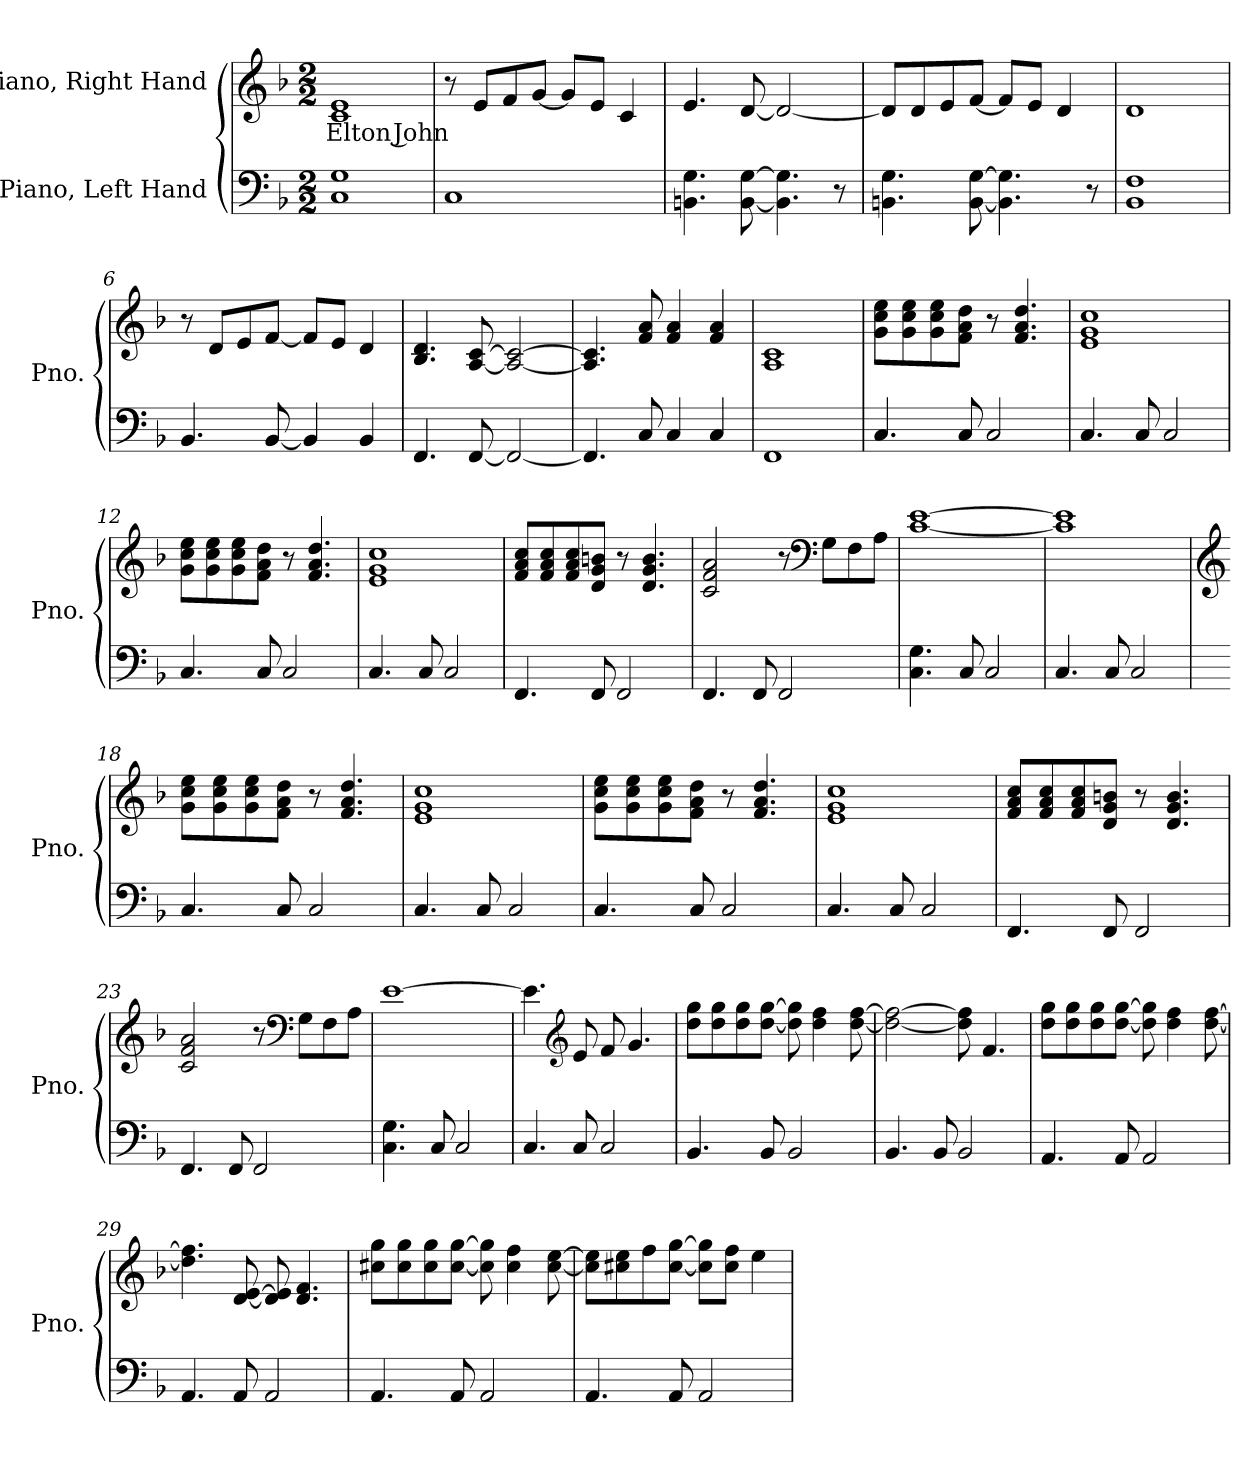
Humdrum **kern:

**kern	**kern	**text
*part2	*part1	*part1
*staff2	*staff1	*staff1
*I"Piano, Left Hand	*I"Piano, Right Hand	*
*I'Pno.	*I'Pno.	*
*clefF4	*clefG2	*
*k[b-]	*k[b-]	*
*M2/2	*M2/2	*
*MM100	*MM100	*
=1	=1	=1
!	!	!LO:LY:b
1C 1G	1c 1e	Elton John
=2	=2	=2
1C	8r	.
.	8e/L	.
.	8f/	.
.	[8g/J	.
.	8g/L]	.
.	8e/J	.
.	4c/	.
=3	=3	=3
4.BBn\ 4.G\	4.e/	.
[8BB\ [8G\	[8d/	.
4.BB\] 4.G\]	2d/_	.
8r	.	.
=4	=4	=4
4.BBn\ 4.G\	8d/L]	.
.	8d/	.
.	8e/	.
[8BB\ [8G\	[8f/J	.
4.BB\] 4.G\]	8f/L]	.
.	8e/J	.
.	4d/	.
8r	.	.
=5	=5	=5
1BB- 1F	1d	.
!!LO:LB:g=z
=6	=6	=6
4.BB-/	8r	.
.	8d/L	.
.	8e/	.
[8BB-/	[8f/J	.
4BB-/]	8f/L]	.
.	8e/J	.
4BB-/	4d/	.
=7	=7	=7
4.FF/	4.B-/ 4.d/	.
[8FF/	[8A/ [8c/	.
2FF/_	2A/_ 2c/_	.
=8	=8	=8
4.FF/]	4.A/] 4.c/]	.
8C/	8f/ 8a/	.
4C/	4f/ 4a/	.
4C/	4f/ 4a/	.
=9	=9	=9
1FF	1A 1c	.
=10	=10	=10
4.C/	8g\ 8cc\ 8ee\L	.
.	8g\ 8cc\ 8ee\	.
.	8g\ 8cc\ 8ee\	.
8C/	8f\ 8a\ 8dd\J	.
2C/	8r	.
.	4.f/ 4.a/ 4.dd/	.
=11	=11	=11
4.C/	1e 1g 1cc	.
8C/	.	.
2C/	.	.
=12	=12	=12
4.C/	8g\ 8cc\ 8ee\L	.
.	8g\ 8cc\ 8ee\	.
.	8g\ 8cc\ 8ee\	.
8C/	8f\ 8a\ 8dd\J	.
2C/	8r	.
.	4.f/ 4.a/ 4.dd/	.
!!LO:LB:g=z
=13	=13	=13
4.C/	1e 1g 1cc	.
8C/	.	.
2C/	.	.
=14	=14	=14
4.FF/	8f/ 8a/ 8cc/L	.
.	8f/ 8a/ 8cc/	.
.	8f/ 8a/ 8cc/	.
8FF/	8d/ 8g/ 8bn/J	.
2FF/	8r	.
.	4.d/ 4.g/ 4.b/	.
=15	=15	=15
4.FF/	2c/ 2f/ 2a/	.
8FF/	.	.
2FF/	8r	.
*	*clefF4	*
.	8G\L	.
.	8F\	.
.	8A\J	.
=16	=16	=16
4.C\ 4.G\	[1c [1e	.
8C/	.	.
2C/	.	.
=17	=17	=17
4.C/	1c] 1e]	.
8C/	.	.
2C/	.	.
=18	=18	=18
*	*clefG2	*
4.C/	8g\ 8cc\ 8ee\L	.
.	8g\ 8cc\ 8ee\	.
.	8g\ 8cc\ 8ee\	.
8C/	8f\ 8a\ 8dd\J	.
2C/	8r	.
.	4.f/ 4.a/ 4.dd/	.
!!LO:LB:g=z
=19	=19	=19
4.C/	1e 1g 1cc	.
8C/	.	.
2C/	.	.
=20	=20	=20
4.C/	8g\ 8cc\ 8ee\L	.
.	8g\ 8cc\ 8ee\	.
.	8g\ 8cc\ 8ee\	.
8C/	8f\ 8a\ 8dd\J	.
2C/	8r	.
.	4.f/ 4.a/ 4.dd/	.
=21	=21	=21
4.C/	1e 1g 1cc	.
8C/	.	.
2C/	.	.
=22	=22	=22
4.FF/	8f/ 8a/ 8cc/L	.
.	8f/ 8a/ 8cc/	.
.	8f/ 8a/ 8cc/	.
8FF/	8d/ 8g/ 8bn/J	.
2FF/	8r	.
.	4.d/ 4.g/ 4.b/	.
=23	=23	=23
4.FF/	2c/ 2f/ 2a/	.
8FF/	.	.
2FF/	8r	.
*	*clefF4	*
.	8G\L	.
.	8F\	.
.	8A\J	.
=24	=24	=24
4.C\ 4.G\	[1e	.
8C/	.	.
2C/	.	.
!!LO:LB:g=z
=25	=25	=25
4.C/	4.e\]	.
*	*clefG2	*
8C/	8e/	.
2C/	8f/	.
.	4.g/	.
=26	=26	=26
4.BB-/	8dd\ 8gg\L	.
.	8dd\ 8gg\	.
.	8dd\ 8gg\	.
8BB-/	[8dd\ [8gg\J	.
2BB-/	8dd\] 8gg\]	.
.	4dd\ 4ff\	.
.	[8dd\ [8ff\	.
=27	=27	=27
4.BB-/	2dd\_ 2ff\_	.
8BB-/	.	.
2BB-/	8dd\] 8ff\]	.
.	4.f/	.
=28	=28	=28
4.AA/	8dd\ 8gg\L	.
.	8dd\ 8gg\	.
.	8dd\ 8gg\	.
8AA/	[8dd\ [8gg\J	.
2AA/	8dd\] 8gg\]	.
.	4dd\ 4ff\	.
.	[8dd\ [8ff\	.
=29	=29	=29
4.AA/	4.dd\] 4.ff\]	.
8AA/	[8d/ [8e/	.
2AA/	8d/] 8e/]	.
.	4.d/ 4.f/	.
!!LO:LB:g=z
=30	=30	=30
4.AA/	8cc#X\ 8gg\L	.
.	8cc#\ 8gg\	.
.	8cc#\ 8gg\	.
8AA/	[8cc#\ [8gg\J	.
2AA/	8cc#\] 8gg\]	.
.	4cc#\ 4ff\	.
.	[8cc#\ [8ee\	.
=31	=31	=31
4.AA/	8cc#\] 8ee\]L	.
.	8cc#X\ 8ee\	.
.	8ff\	.
8AA/	[8cc#\ [8gg\J	.
2AA/	8cc#\] 8gg\]L	.
.	8cc#\ 8ff\J	.
.	4ee\	.
=	=	=
*-	*-	*-
